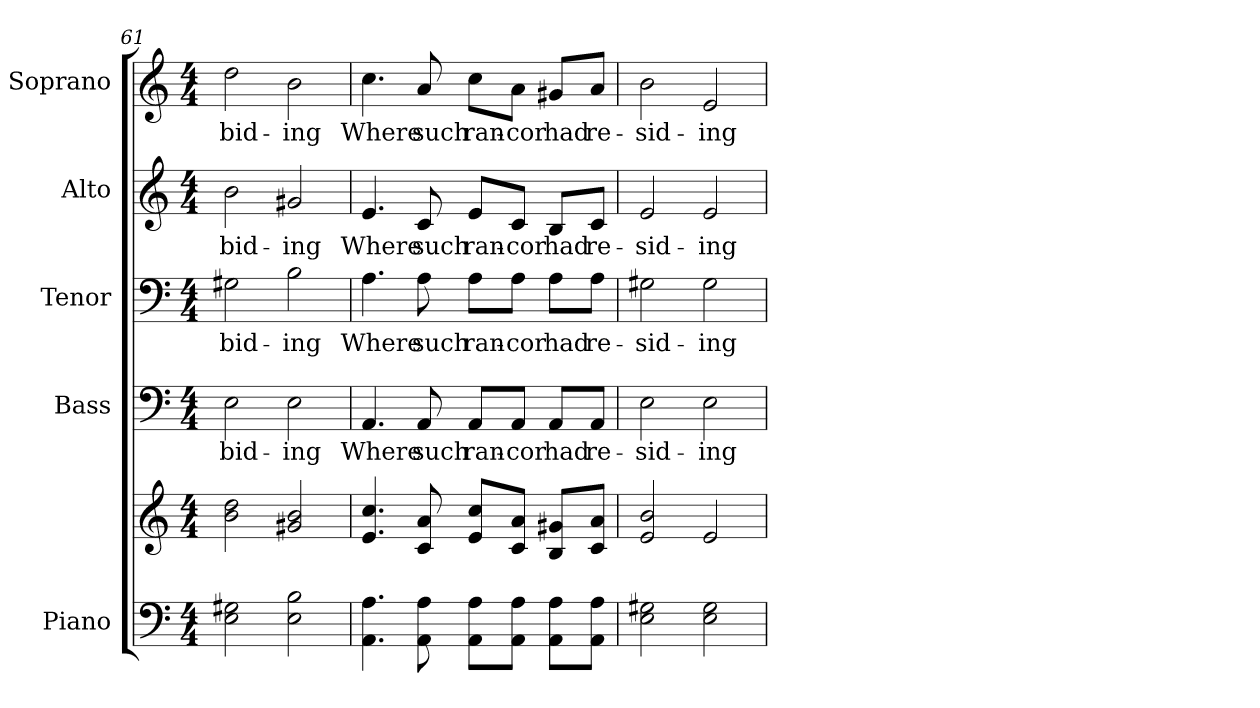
**kern	**kern	**kern	**text	**kern	**text	**kern	**text	**kern	**text
*part5	*part5	*part4	*part4	*part3	*part3	*part2	*part2	*part1	*part1
*staff6	*staff5	*staff4	*staff4	*staff3	*staff3	*staff2	*staff2	*staff1	*staff1
*I"Piano	*	*I"Bass	*	*I"Tenor	*	*I"Alto	*	*I"Soprano	*
*I'Pno.	*	*I'B.	*	*I'T.	*	*I'A.	*	*I'S.	*
!!LO:PB:g=z
*clefF4	*clefG2	*clefF4	*	*clefF4	*	*clefG2	*	*clefG2	*
*k[]	*k[]	*k[]	*	*k[]	*	*k[]	*	*k[]	*
*C:	*C:	*C:	*	*C:	*	*C:	*	*C:	*
*M4/4	*M4/4	*M4/4	*	*M4/4	*	*M4/4	*	*M4/4	*
=61	=61	=61	=61	=61	=61	=61	=61	=61	=61
!	!	!	!LO:LY:b:color=#000000	!	!	!	!	!	!
!	!	!	!	!	!LO:LY:b:color=#000000	!	!	!	!
!	!	!	!	!	!	!	!LO:LY:b:color=#000000	!	!
!	!	!	!	!	!	!	!	!	!LO:LY:b:color=#000000
2Ei\ 2G#Xi	2bi\ 2ddi	2Ei\	-bid-	2G#Xi\	-bid-	2bi\	-bid-	2ddi\	-bid-
!	!	!	!LO:LY:b:color=#000000	!	!	!	!	!	!
!	!	!	!	!	!LO:LY:b:color=#000000	!	!	!	!
!	!	!	!	!	!	!	!LO:LY:b:color=#000000	!	!
!	!	!	!	!	!	!	!	!	!LO:LY:b:color=#000000
2Ei\ 2Bi	2g#Xi/ 2bi	2Ei\	-ing	2Bi\	-ing	2g#Xi/	-ing	2bi\	-ing
=62	=62	=62	=62	=62	=62	=62	=62	=62	=62
!	!	!	!LO:LY:b:color=#000000	!	!	!	!	!	!
!	!	!	!	!	!LO:LY:b:color=#000000	!	!	!	!
!	!	!	!	!	!	!	!LO:LY:b:color=#000000	!	!
!	!	!	!	!	!	!	!	!	!LO:LY:b:color=#000000
4.AAi\ 4.Ai	4.ei/ 4.cci	4.AAi/	Where	4.Ai\	Where	4.ei/	Where	4.cci\	Where
!	!	!	!LO:LY:b:color=#000000	!	!	!	!	!	!
!	!	!	!	!	!LO:LY:b:color=#000000	!	!	!	!
!	!	!	!	!	!	!	!LO:LY:b:color=#000000	!	!
!	!	!	!	!	!	!	!	!	!LO:LY:b:color=#000000
8AAi\ 8Ai	8ci/ 8ai	8AAi/	such	8Ai\	such	8ci/	such	8ai/	such
!	!	!	!LO:LY:b:color=#000000	!	!	!	!	!	!
!	!	!	!	!	!LO:LY:b:color=#000000	!	!	!	!
!	!	!	!	!	!	!	!LO:LY:b:color=#000000	!	!
!	!	!	!	!	!	!	!	!	!LO:LY:b:color=#000000
8AAi\ 8Ai\L	8ei/ 8cci/L	8AAi/L	ran-	8Ai\L	ran-	8ei/L	ran-	8cci\L	ran-
!	!	!	!LO:LY:b:color=#000000	!	!	!	!	!	!
!	!	!	!	!	!LO:LY:b:color=#000000	!	!	!	!
!	!	!	!	!	!	!	!LO:LY:b:color=#000000	!	!
!	!	!	!	!	!	!	!	!	!LO:LY:b:color=#000000
8AAi\ 8Ai\J	8ci/ 8ai/J	8AAi/J	-cor	8Ai\J	-cor	8ci/J	-cor	8ai\J	-cor
!	!	!	!LO:LY:b:color=#000000	!	!	!	!	!	!
!	!	!	!	!	!LO:LY:b:color=#000000	!	!	!	!
!	!	!	!	!	!	!	!LO:LY:b:color=#000000	!	!
!	!	!	!	!	!	!	!	!	!LO:LY:b:color=#000000
8AAi\ 8Ai\L	8Bi/ 8g#Xi/L	8AAi/L	had	8Ai\L	had	8Bi/L	had	8g#Xi/L	had
!	!	!	!LO:LY:b:color=#000000	!	!	!	!	!	!
!	!	!	!	!	!LO:LY:b:color=#000000	!	!	!	!
!	!	!	!	!	!	!	!LO:LY:b:color=#000000	!	!
!	!	!	!	!	!	!	!	!	!LO:LY:b:color=#000000
8AAi\ 8Ai\J	8ci/ 8ai/J	8AAi/J	re-	8Ai\J	re-	8ci/J	re-	8ai/J	re-
!!LO:LB:g=z
=63	=63	=63	=63	=63	=63	=63	=63	=63	=63
!	!	!	!LO:LY:b:color=#000000	!	!	!	!	!	!
!	!	!	!	!	!LO:LY:b:color=#000000	!	!	!	!
!	!	!	!	!	!	!	!LO:LY:b:color=#000000	!	!
!	!	!	!	!	!	!	!	!	!LO:LY:b:color=#000000
2Ei\ 2G#Xi	2ei/ 2bi	2Ei\	-sid-	2G#Xi\	-sid-	2ei/	-sid-	2bi\	-sid-
!	!	!	!LO:LY:b:color=#000000	!	!	!	!	!	!
!	!	!	!	!	!LO:LY:b:color=#000000	!	!	!	!
!	!	!	!	!	!	!	!LO:LY:b:color=#000000	!	!
!	!	!	!	!	!	!	!	!	!LO:LY:b:color=#000000
2Ei\ 2G#i	2ei/	2Ei\	-ing	2G#i\	-ing	2ei/	-ing	2ei/	-ing
=	=	=	=	=	=	=	=	=	=
*-	*-	*-	*-	*-	*-	*-	*-	*-	*-
